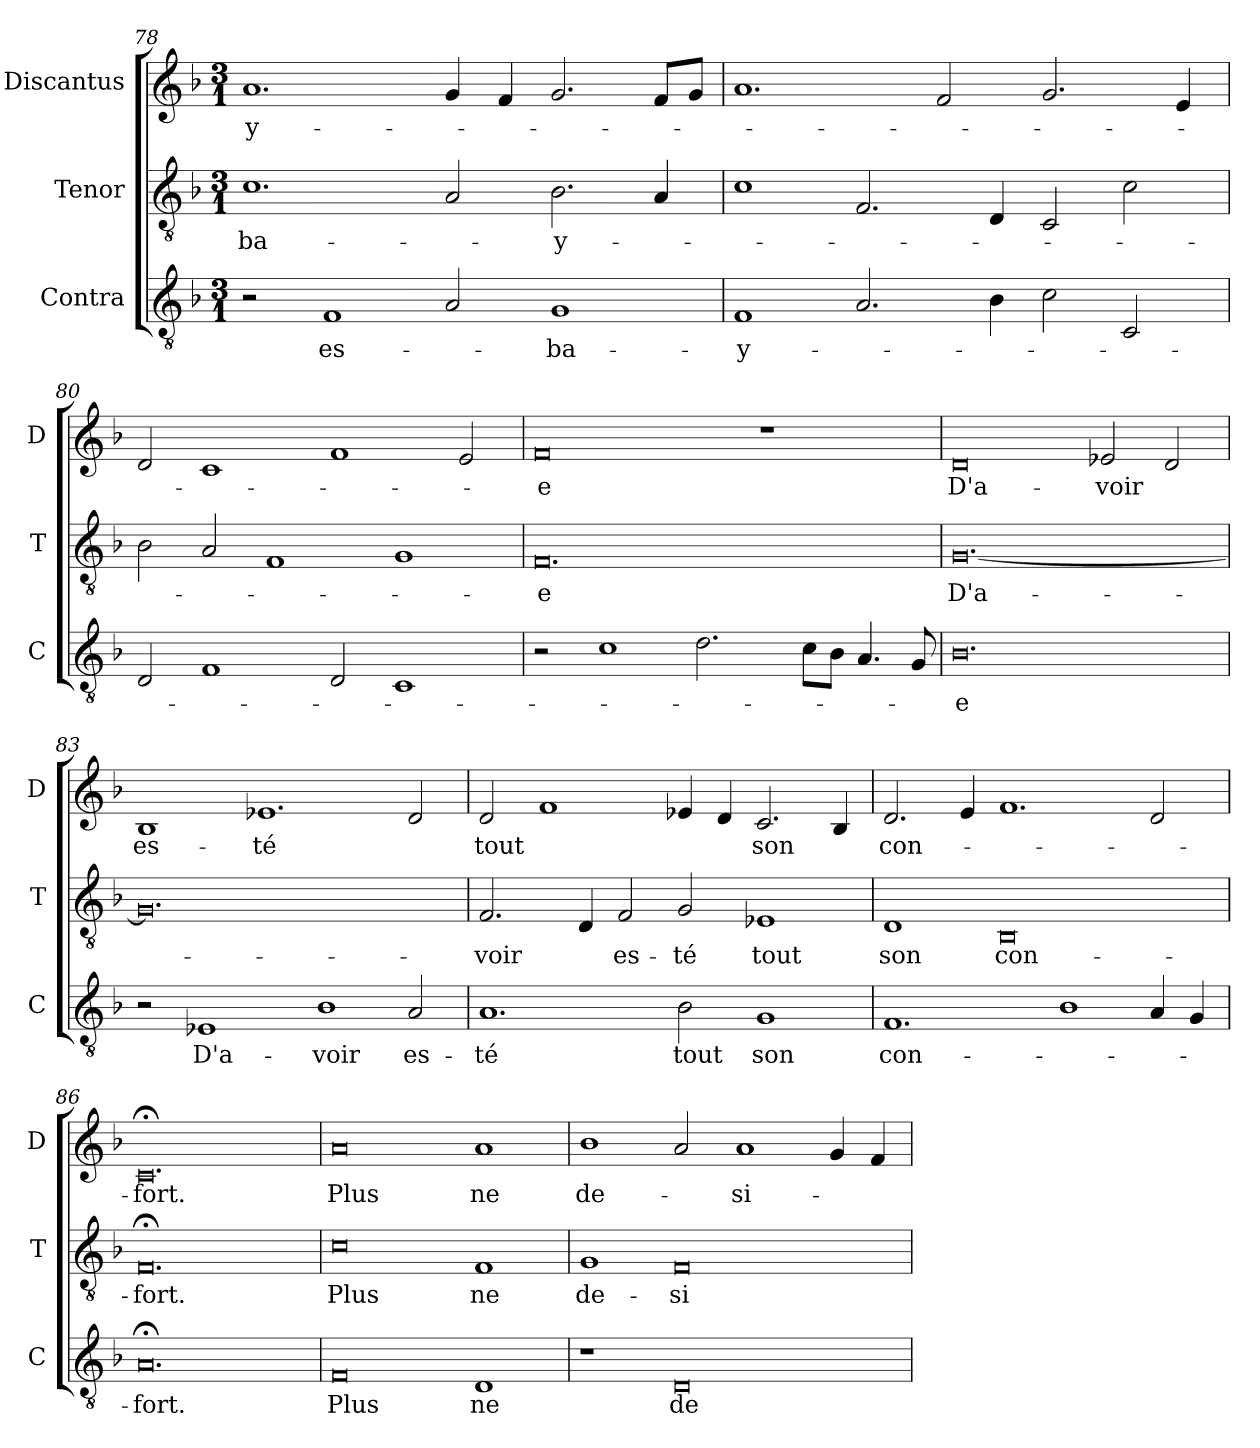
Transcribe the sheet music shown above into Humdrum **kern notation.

**kern	**text	**kern	**text	**kern	**text
*part3	*part3	*part2	*part2	*part1	*part1
*staff3	*staff3	*staff2	*staff2	*staff1	*staff1
*I"Contra	*	*I"Tenor	*	*I"Discantus	*
*I'C	*	*I'T	*	*I'D	*
*clefGv2	*	*clefGv2	*	*clefG2	*
*k[b-]	*	*k[b-]	*	*k[b-]	*
*M3/1	*	*M3/1	*	*M3/1	*
=78	=78	=78	=78	=78	=78
2r	.	1.c	-ba-	1.a	-y-
1F	es-	.	.	.	.
2A/	.	2A/	.	4g/	.
.	.	.	.	4f/	.
1G	-ba-	2.B-\	-y-	2.g/	.
.	.	4A/	.	8f/L	.
.	.	.	.	8g/J	.
=79	=79	=79	=79	=79	=79
1F	-y-	1c	.	1.a	.
2.A/	.	2.F/	.	.	.
.	.	.	.	2f/	.
4B-\	.	4D/	.	.	.
2c\	.	2C/	.	2.g/	.
2C/	.	2c\	.	.	.
.	.	.	.	4e/	.
=80	=80	=80	=80	=80	=80
2D/	.	2B-\	.	2d/	.
1F	.	2A/	.	1c	.
.	.	1F	.	.	.
2D/	.	.	.	1f	.
1C	.	1G	.	.	.
.	.	.	.	2e/	.
=81	=81	=81	=81	=81	=81
2r	.	0.F	-e	0f	-e
1c	.	.	.	.	.
2.d\	.	.	.	.	.
.	.	.	.	1r	.
8c\L	.	.	.	.	.
8B-\J	.	.	.	.	.
4.A/	.	.	.	.	.
8G/	.	.	.	.	.
=82	=82	=82	=82	=82	=82
0.B-	-e	[0.G	D'a-	0d	D'a-
.	.	.	.	2e-X/	-voir
.	.	.	.	2d/	.
=83	=83	=83	=83	=83	=83
2r	.	0.G]	.	1B-	es-
1E-X	D'a-	.	.	.	.
.	.	.	.	1.e-X	-té
1B-	-voir	.	.	.	.
2A/	es-	.	.	2d/	.
=84	=84	=84	=84	=84	=84
1.A	-té	2.F/	-voir	2d/	tout
.	.	.	.	1f	.
.	.	4D/	.	.	.
.	.	2F/	es-	.	.
2B-\	tout	2G/	-té	4e-X/	.
.	.	.	.	4d/	.
1G	son	1E-X	tout	2.c/	son
.	.	.	.	4B-/	.
=85	=85	=85	=85	=85	=85
1.F	con-	1D	son	2.d/	con-
.	.	.	.	4e/	.
.	.	0BB-	con-	1.f	.
1B-	.	.	.	.	.
4A/	.	.	.	2d/	.
4G/	.	.	.	.	.
=86	=86	=86	=86	=86	=86
0.A;<	-fort.	0.F;<	-fort.	0.c;<	-fort.
=87	=87	=87	=87	=87	=87
0F	Plus	0c	Plus	0a	Plus
1D	ne	1F	ne	1a	ne
=88	=88	=88	=88	=88	=88
1r	.	1G	de-	1b-	de-
0D	de-	0F	-si-	2a/	.
.	.	.	.	1a	-si-
.	.	.	.	4g/	.
.	.	.	.	4f/	.
=	=	=	=	=	=
*-	*-	*-	*-	*-	*-
